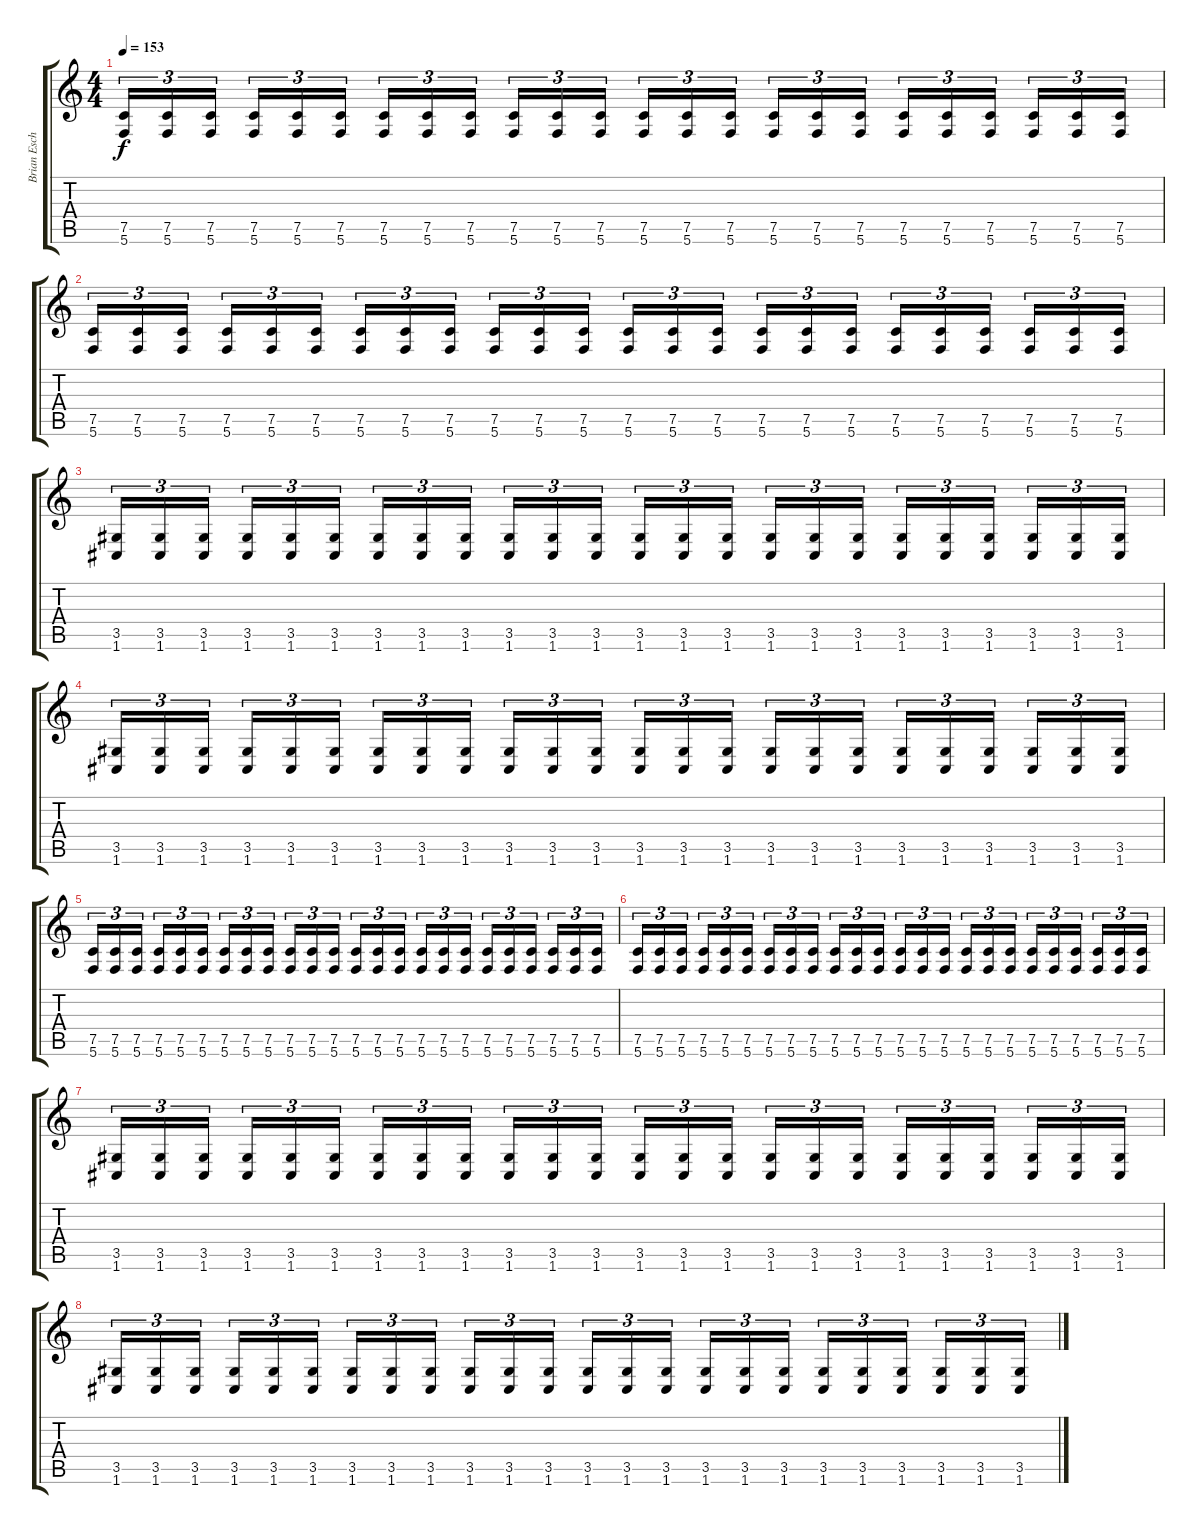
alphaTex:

\track ("Brian Eschbach (Lead Guitar)" "Brian Esch") {instrument distortionguitar}
\staff {score tabs}
\tuning (C4 G3 Eb3 Bb2 F2 C2) {hide}
\ts (4 4)
\tempo 153
\clef g2
\ks c
(7.5 5.6).16{tu (3 2) dy f} (7.5 5.6).16{tu (3 2)} (7.5 5.6).16{tu (3 2)} (7.5 5.6).16{tu (3 2)} (7.5 5.6).16{tu (3 2)} (7.5 5.6).16{tu (3 2)} (7.5 5.6).16{tu (3 2)} (7.5 5.6).16{tu (3 2)} (7.5 5.6).16{tu (3 2)} (7.5 5.6).16{tu (3 2)} (7.5 5.6).16{tu (3 2)} (7.5 5.6).16{tu (3 2)} (7.5 5.6).16{tu (3 2)} (7.5 5.6).16{tu (3 2)} (7.5 5.6).16{tu (3 2)} (7.5 5.6).16{tu (3 2)} (7.5 5.6).16{tu (3 2)} (7.5 5.6).16{tu (3 2)} (7.5 5.6).16{tu (3 2)} (7.5 5.6).16{tu (3 2)} (7.5 5.6).16{tu (3 2)} (7.5 5.6).16{tu (3 2)} (7.5 5.6).16{tu (3 2)} (7.5 5.6).16{tu (3 2)} |
(7.5 5.6).16{tu (3 2)} (7.5 5.6).16{tu (3 2)} (7.5 5.6).16{tu (3 2)} (7.5 5.6).16{tu (3 2)} (7.5 5.6).16{tu (3 2)} (7.5 5.6).16{tu (3 2)} (7.5 5.6).16{tu (3 2)} (7.5 5.6).16{tu (3 2)} (7.5 5.6).16{tu (3 2)} (7.5 5.6).16{tu (3 2)} (7.5 5.6).16{tu (3 2)} (7.5 5.6).16{tu (3 2)} (7.5 5.6).16{tu (3 2)} (7.5 5.6).16{tu (3 2)} (7.5 5.6).16{tu (3 2)} (7.5 5.6).16{tu (3 2)} (7.5 5.6).16{tu (3 2)} (7.5 5.6).16{tu (3 2)} (7.5 5.6).16{tu (3 2)} (7.5 5.6).16{tu (3 2)} (7.5 5.6).16{tu (3 2)} (7.5 5.6).16{tu (3 2)} (7.5 5.6).16{tu (3 2)} (7.5 5.6).16{tu (3 2)} |
(3.5 1.6).16{tu (3 2)} (3.5 1.6).16{tu (3 2)} (3.5 1.6).16{tu (3 2)} (3.5 1.6).16{tu (3 2)} (3.5 1.6).16{tu (3 2)} (3.5 1.6).16{tu (3 2)} (3.5 1.6).16{tu (3 2)} (3.5 1.6).16{tu (3 2)} (3.5 1.6).16{tu (3 2)} (3.5 1.6).16{tu (3 2)} (3.5 1.6).16{tu (3 2)} (3.5 1.6).16{tu (3 2)} (3.5 1.6).16{tu (3 2)} (3.5 1.6).16{tu (3 2)} (3.5 1.6).16{tu (3 2)} (3.5 1.6).16{tu (3 2)} (3.5 1.6).16{tu (3 2)} (3.5 1.6).16{tu (3 2)} (3.5 1.6).16{tu (3 2)} (3.5 1.6).16{tu (3 2)} (3.5 1.6).16{tu (3 2)} (3.5 1.6).16{tu (3 2)} (3.5 1.6).16{tu (3 2)} (3.5 1.6).16{tu (3 2)} |
(3.5 1.6).16{tu (3 2)} (3.5 1.6).16{tu (3 2)} (3.5 1.6).16{tu (3 2)} (3.5 1.6).16{tu (3 2)} (3.5 1.6).16{tu (3 2)} (3.5 1.6).16{tu (3 2)} (3.5 1.6).16{tu (3 2)} (3.5 1.6).16{tu (3 2)} (3.5 1.6).16{tu (3 2)} (3.5 1.6).16{tu (3 2)} (3.5 1.6).16{tu (3 2)} (3.5 1.6).16{tu (3 2)} (3.5 1.6).16{tu (3 2)} (3.5 1.6).16{tu (3 2)} (3.5 1.6).16{tu (3 2)} (3.5 1.6).16{tu (3 2)} (3.5 1.6).16{tu (3 2)} (3.5 1.6).16{tu (3 2)} (3.5 1.6).16{tu (3 2)} (3.5 1.6).16{tu (3 2)} (3.5 1.6).16{tu (3 2)} (3.5 1.6).16{tu (3 2)} (3.5 1.6).16{tu (3 2)} (3.5 1.6).16{tu (3 2)} |
(7.5 5.6).16{tu (3 2)} (7.5 5.6).16{tu (3 2)} (7.5 5.6).16{tu (3 2)} (7.5 5.6).16{tu (3 2)} (7.5 5.6).16{tu (3 2)} (7.5 5.6).16{tu (3 2)} (7.5 5.6).16{tu (3 2)} (7.5 5.6).16{tu (3 2)} (7.5 5.6).16{tu (3 2)} (7.5 5.6).16{tu (3 2)} (7.5 5.6).16{tu (3 2)} (7.5 5.6).16{tu (3 2)} (7.5 5.6).16{tu (3 2)} (7.5 5.6).16{tu (3 2)} (7.5 5.6).16{tu (3 2)} (7.5 5.6).16{tu (3 2)} (7.5 5.6).16{tu (3 2)} (7.5 5.6).16{tu (3 2)} (7.5 5.6).16{tu (3 2)} (7.5 5.6).16{tu (3 2)} (7.5 5.6).16{tu (3 2)} (7.5 5.6).16{tu (3 2)} (7.5 5.6).16{tu (3 2)} (7.5 5.6).16{tu (3 2)} |
(7.5 5.6).16{tu (3 2)} (7.5 5.6).16{tu (3 2)} (7.5 5.6).16{tu (3 2)} (7.5 5.6).16{tu (3 2)} (7.5 5.6).16{tu (3 2)} (7.5 5.6).16{tu (3 2)} (7.5 5.6).16{tu (3 2)} (7.5 5.6).16{tu (3 2)} (7.5 5.6).16{tu (3 2)} (7.5 5.6).16{tu (3 2)} (7.5 5.6).16{tu (3 2)} (7.5 5.6).16{tu (3 2)} (7.5 5.6).16{tu (3 2)} (7.5 5.6).16{tu (3 2)} (7.5 5.6).16{tu (3 2)} (7.5 5.6).16{tu (3 2)} (7.5 5.6).16{tu (3 2)} (7.5 5.6).16{tu (3 2)} (7.5 5.6).16{tu (3 2)} (7.5 5.6).16{tu (3 2)} (7.5 5.6).16{tu (3 2)} (7.5 5.6).16{tu (3 2)} (7.5 5.6).16{tu (3 2)} (7.5 5.6).16{tu (3 2)} |
(3.5 1.6).16{tu (3 2)} (3.5 1.6).16{tu (3 2)} (3.5 1.6).16{tu (3 2)} (3.5 1.6).16{tu (3 2)} (3.5 1.6).16{tu (3 2)} (3.5 1.6).16{tu (3 2)} (3.5 1.6).16{tu (3 2)} (3.5 1.6).16{tu (3 2)} (3.5 1.6).16{tu (3 2)} (3.5 1.6).16{tu (3 2)} (3.5 1.6).16{tu (3 2)} (3.5 1.6).16{tu (3 2)} (3.5 1.6).16{tu (3 2)} (3.5 1.6).16{tu (3 2)} (3.5 1.6).16{tu (3 2)} (3.5 1.6).16{tu (3 2)} (3.5 1.6).16{tu (3 2)} (3.5 1.6).16{tu (3 2)} (3.5 1.6).16{tu (3 2)} (3.5 1.6).16{tu (3 2)} (3.5 1.6).16{tu (3 2)} (3.5 1.6).16{tu (3 2)} (3.5 1.6).16{tu (3 2)} (3.5 1.6).16{tu (3 2)} |
(3.5 1.6).16{tu (3 2)} (3.5 1.6).16{tu (3 2)} (3.5 1.6).16{tu (3 2)} (3.5 1.6).16{tu (3 2)} (3.5 1.6).16{tu (3 2)} (3.5 1.6).16{tu (3 2)} (3.5 1.6).16{tu (3 2)} (3.5 1.6).16{tu (3 2)} (3.5 1.6).16{tu (3 2)} (3.5 1.6).16{tu (3 2)} (3.5 1.6).16{tu (3 2)} (3.5 1.6).16{tu (3 2)} (3.5 1.6).16{tu (3 2)} (3.5 1.6).16{tu (3 2)} (3.5 1.6).16{tu (3 2)} (3.5 1.6).16{tu (3 2)} (3.5 1.6).16{tu (3 2)} (3.5 1.6).16{tu (3 2)} (3.5 1.6).16{tu (3 2)} (3.5 1.6).16{tu (3 2)} (3.5 1.6).16{tu (3 2)} (3.5 1.6).16{tu (3 2)} (3.5 1.6).16{tu (3 2)} (3.5 1.6).16{tu (3 2)}
